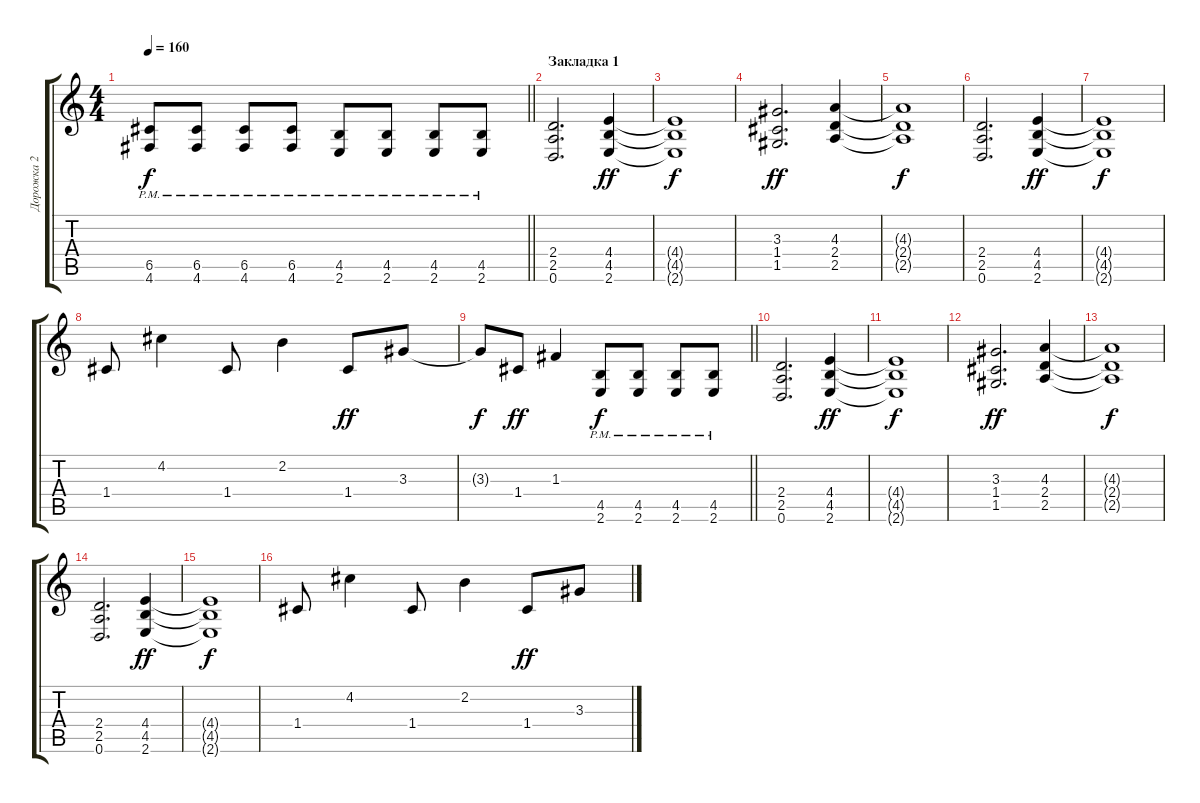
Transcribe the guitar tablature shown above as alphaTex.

\track ("Дорожка 2" "Дорожка 2") {instrument distortionguitar}
\staff {score tabs}
\tuning (D4 A3 F3 C3 G2 D2) {hide}
\ts (4 4)
\tempo 160
\clef g2
\barLineRight lightlight
\ks c
(6.5{pm} 4.6{pm}).8{dy f} (6.5{pm} 4.6{pm}).8 (6.5{pm} 4.6{pm}).8 (6.5{pm} 4.6{pm}).8 (4.5{pm} 2.6{pm}).8 (4.5{pm} 2.6{pm}).8 (4.5{pm} 2.6{pm}).8 (4.5{pm} 2.6{pm}).8 |
\section ("" "Закладка 1")
(2.4 2.5 0.6).2{d} (4.4 4.5 2.6).4{dy ff} |
(4.4{t} 4.5{t} 2.6{t}).1{dy f} |
(3.3 1.4 1.5).2{d dy ff} (4.3 2.4 2.5).4 |
(4.3{t} 2.4{t} 2.5{t}).1{dy f} |
(2.4 2.5 0.6).2{d} (4.4 4.5 2.6).4{dy ff} |
(4.4{t} 4.5{t} 2.6{t}).1{dy f} |
1.4.8 4.2.4 1.4.8 2.2.4 1.4.8{dy ff} 3.3.8 |
\barLineRight lightlight
3.3{t}.8{dy f} 1.4.8{dy ff} 1.3.4 (4.5{pm} 2.6{pm}).8{dy f} (4.5{pm} 2.6{pm}).8 (4.5{pm} 2.6{pm}).8 (4.5{pm} 2.6{pm}).8 |
(2.4 2.5 0.6).2{d} (4.4 4.5 2.6).4{dy ff} |
(4.4{t} 4.5{t} 2.6{t}).1{dy f} |
(3.3 1.4 1.5).2{d dy ff} (4.3 2.4 2.5).4 |
(4.3{t} 2.4{t} 2.5{t}).1{dy f} |
(2.4 2.5 0.6).2{d} (4.4 4.5 2.6).4{dy ff} |
(4.4{t} 4.5{t} 2.6{t}).1{dy f} |
1.4.8 4.2.4 1.4.8 2.2.4 1.4.8{dy ff} 3.3.8
